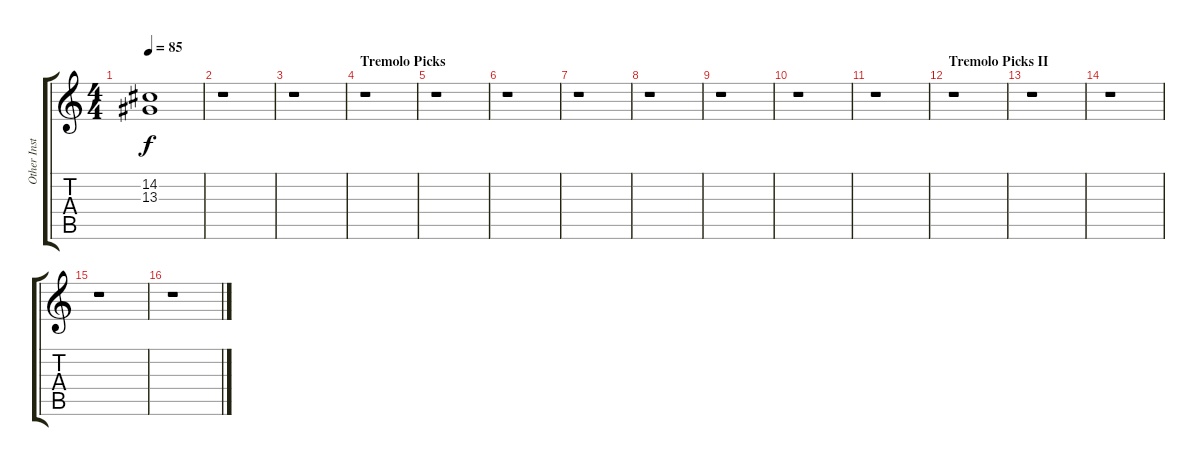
\track ("Other Instruments" "Other Inst") {instrument trumpet}
\staff {score tabs}
\tuning (E4 B3 G3 D3 A2 E2) {hide}
\ts (4 4)
\tempo 85
\clef g2
\ks c
(14.2{t} 13.3{t}).1{dy f volume 5} |
r.1 |
r.1 |
\section ("" "Tremolo Picks")
r.1 |
r.1 |
r.1 |
r.1 |
r.1 |
r.1 |
r.1 |
r.1 |
\section ("" "Tremolo Picks II")
r.1 |
r.1 |
r.1 |
r.1 |
r.1
